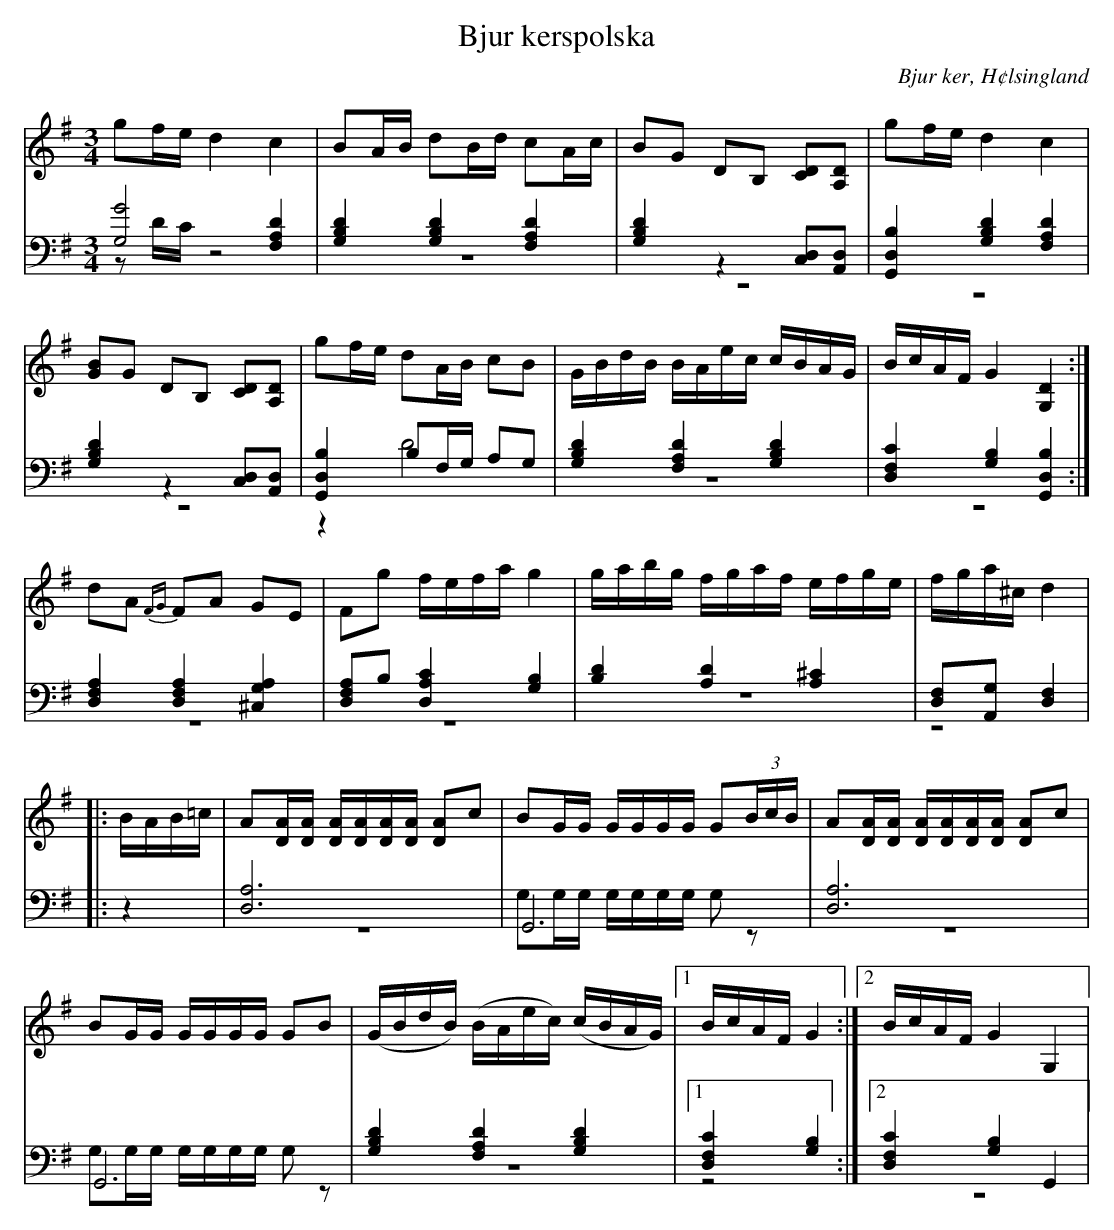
X:1
T: Bjur kerspolska
O: Bjur ker, H¢lsingland
M: 3/4
L: 1/8
K: G
V:1
V:2
V:3 merge
V:1
gf/e/ d2 c2|BA/B/ dB/d/ cA/c/| BG DB, [CD][A,D]|gf/e/ d2 c2|
[GB]G DB, [CD][A,D] |gf/e/ dA/B/ cB|G/B/d/B/ B/A/e/c/ c/B/A/G/|B/c/A/F/ G2 [G,2D2]:|
dA {FG}FA GE|Fg f/e/f/a/ g2|g/a/b/g/ f/g/a/f/ e/f/g/e/ |f/g/a/^c/ d2 |
|:B/A/B/=c/|A[D/A/][D/A/] [D/A/][D/A/][D/A/][D/A/] [DA]c|BG/G/ G/G/G/G/ G(3B/c/B/|A[D/A/][D/A/] [D/A/][D/A/][D/A/][D/A/] [DA]c|
BG/G/ G/G/G/G/ GB|(G/B/d/B/) (B/A/e/c/) (c/B/A/G/)|1 B/c/A/F/ G2:|2 B/c/A/F/ G2 G,2|
V:2 clef=bass
[G,4G4] [F,2A,2 D2]|[G,2B,2D2] [G,2B,2D2] [F,2A,2 D2]|[G,2B,2D2] z2 [C,D,][A,,D,]|[G,,2D,2B,2] [G,2B,2D2] [F,2A,2 D2]|
[G,2B,2D2] z2 [C,D,][A,,D,]|[G,,2D,2B,2] B,F,/G,/ A,G,|[G,2B,2D2] [F,2A,2 D2] [G,2B,2D2]|[D,2F,2C2] [G,2B,2][G,,2D,2B,2]:|
[D,2F,2A,2] [D,2F,2A,2] [^C,2G,2A,2]|[D,F,A,]B, [D,2A,2C2] [G,2B,2]|[B,2D2] [A,2D2] [A,2^C2]|[D,F,][A,,G,] [D,2F,2]|
|:z2|[D,6A,6]|G,,6|[D,6A,6]|
G,,6|[G,2B,2D2] [F,2A,2 D2] [G,2B,2D2]|1 [D,2F,2C2] [G,2B,2] :|2 [D,2F,2C2] [G,2B,2] G,,2|
V:3  clef=bass
zD/C/ z4 |z6|z6|z6|
z6|z2 D4|z6|z6:|
z6|z6|z6|z4|
|:z2|z6|G,G,/G,/ G,/G,/G,/G,/ G,z|z6 |
G,G,/G,/ G,/G,/G,/G,/ G,z|z6|1 z4:|2 z6|
